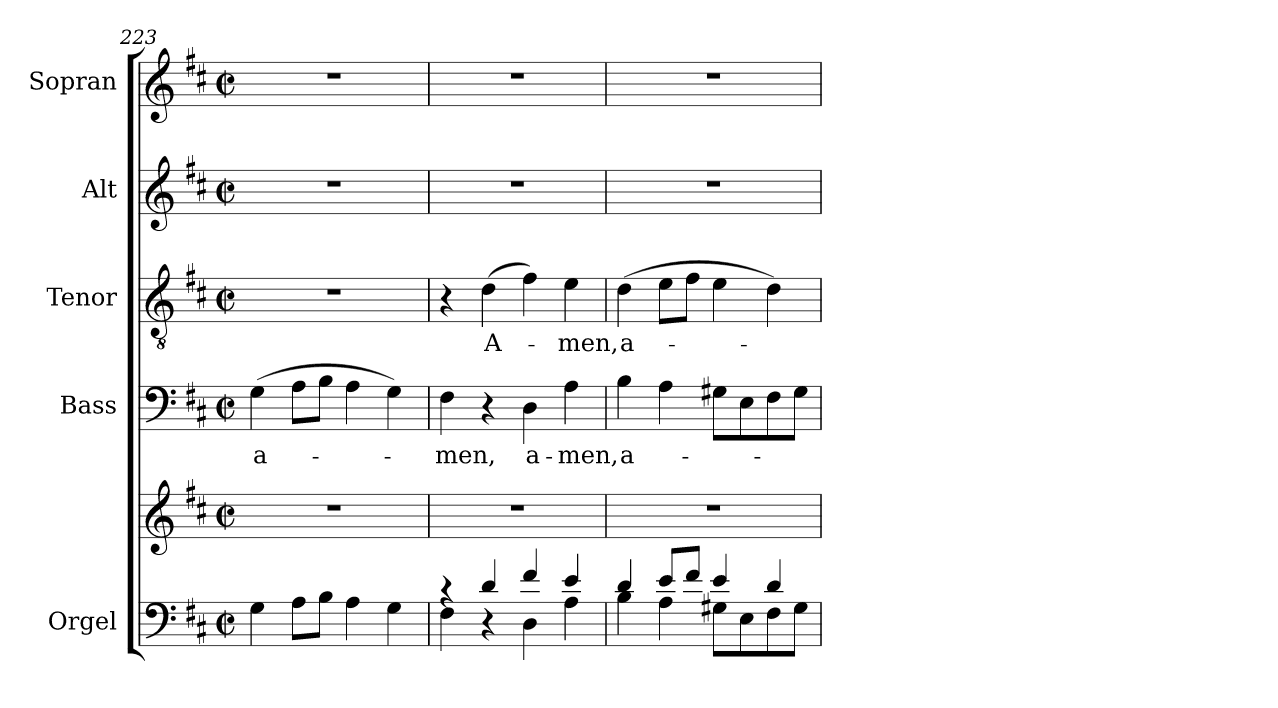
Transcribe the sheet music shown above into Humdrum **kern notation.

**kern	**kern	**kern	**text	**kern	**text	**kern	**kern
*part5	*part5	*part4	*part4	*part3	*part3	*part2	*part1
*staff6	*staff5	*staff4	*staff4	*staff3	*staff3	*staff2	*staff1
*I"Orgel	*	*I"Bass	*	*I"Tenor	*	*I"Alt	*I"Sopran
*I'Org.	*	*I'B.	*	*I'T.	*	*I'A.	*I'S.
!!LO:PB:g=z
*clefF4	*clefG2	*clefF4	*	*clefGv2	*	*clefG2	*clefG2
*k[f#c#]	*k[f#c#]	*k[f#c#]	*	*k[f#c#]	*	*k[f#c#]	*k[f#c#]
*D:	*D:	*D:	*	*D:	*	*D:	*D:
*M2/2	*M2/2	*M2/2	*	*M2/2	*	*M2/2	*M2/2
*met(c|)	*met(c|)	*met(c|)	*	*met(c|)	*	*met(c|)	*met(c|)
=223	=223	=223	=223	=223	=223	=223	=223
!	!	!	!LO:LY:b	!	!	!	!
4G\	1r	(>4G\	a-	1r	.	1r	1r
8A\L	.	8A\L	.	.	.	.	.
8B\J	.	8B\J	.	.	.	.	.
4A\	.	4A\	.	.	.	.	.
4G\	.	4G\)	.	.	.	.	.
=224	=224	=224	=224	=224	=224	=224	=224
*^	*	*	*	*	*	*	*
!	!	!	!	!LO:LY:b	!	!	!	!
4rc	4F#\	1r	4F#\	-men,	4r	.	1r	1r
!	!	!	!	!	!	!LO:LY:b	!	!
4d/	4rC	.	4r	.	(>4d\	A-	.	.
!	!	!	!	!LO:LY:b	!	!	!	!
4f#/	4D\	.	4D\	a-	4f#\)	.	.	.
!	!	!	!	!LO:LY:b	!	!LO:LY:b	!	!
4e/	4A\	.	4A\	-men,	4e\	-men,	.	.
=225	=225	=225	=225	=225	=225	=225	=225	=225
!	!	!	!	!LO:LY:b	!	!LO:LY:b	!	!
4d/	4B\	1r	4B\	a-	(>4d\	a-	1r	1r
8e/L	4A\	.	4A\	.	8e\L	.	.	.
8f#/J	.	.	.	.	8f#\J	.	.	.
4e/	8G#X\L	.	8G#X\L	.	4e\	.	.	.
.	8E\	.	8E\	.	.	.	.	.
4d/	8F#\	.	8F#\	.	4d\)	.	.	.
.	8G#\J	.	8G#\J	.	.	.	.	.
*v	*v	*	*	*	*	*	*	*
=	=	=	=	=	=	=	=
*-	*-	*-	*-	*-	*-	*-	*-
